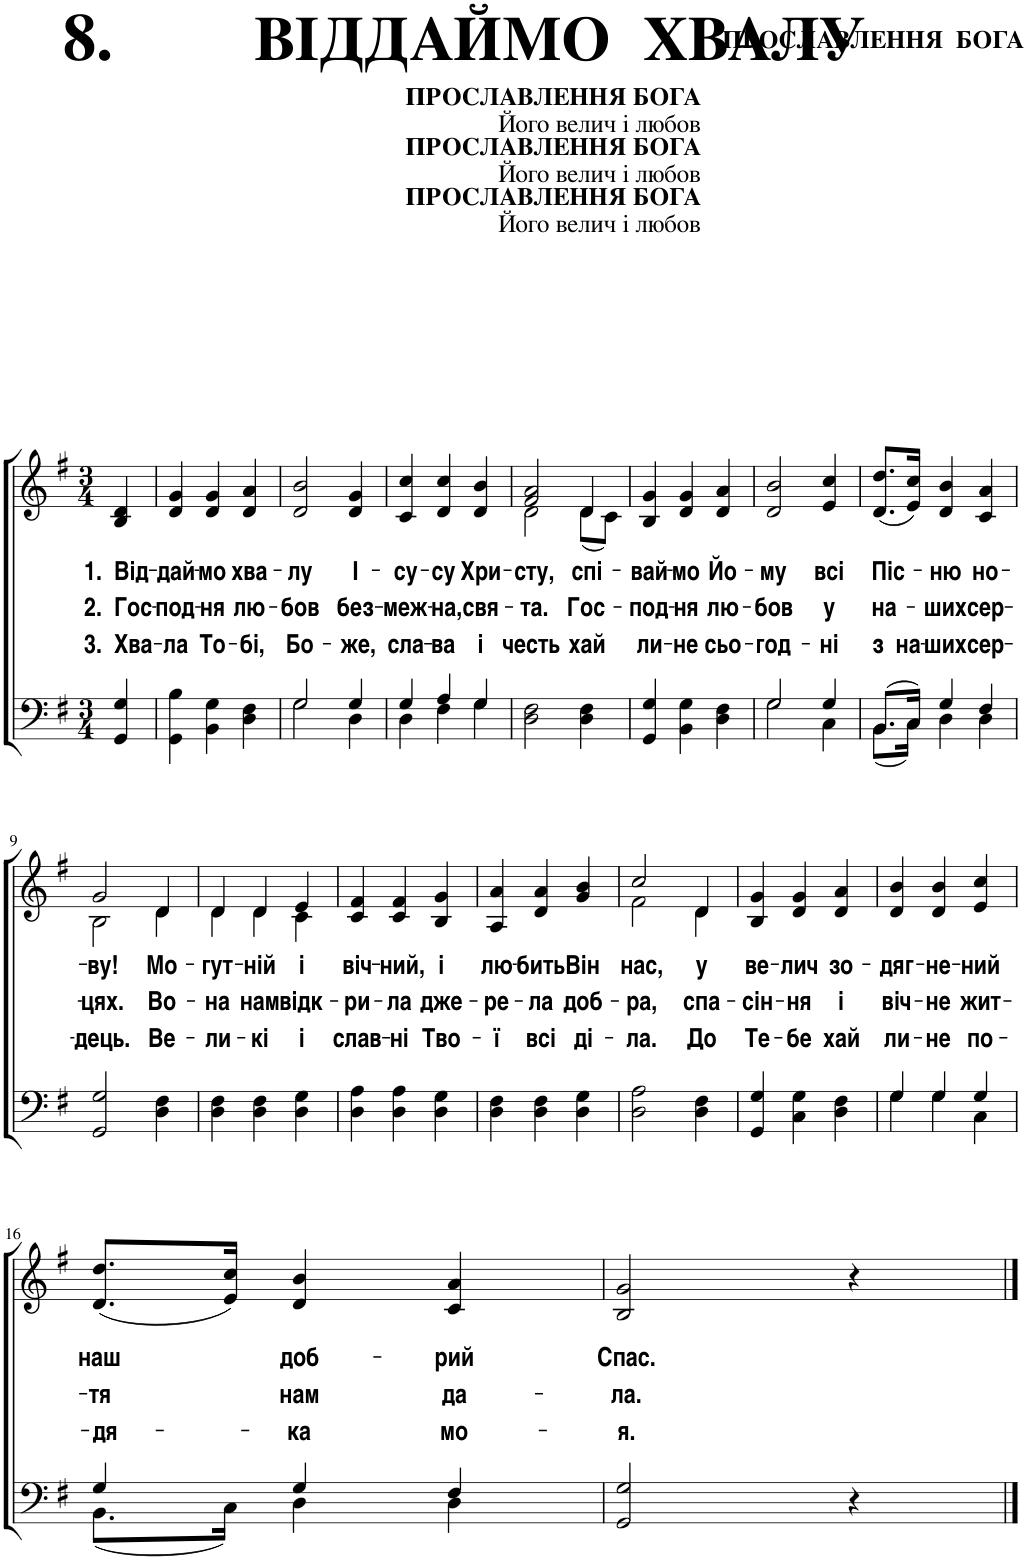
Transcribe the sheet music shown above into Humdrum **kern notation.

**kern	**kern	**text	**text	**text	**text
*part2	*part1	*part1	*part1	*part1	*part1
*staff2	*staff1	*staff1	*staff1	*staff1	*staff1
*I"Бас	*I"Сопрано	*	*	*	*
*clefF4	*clefG2	*	*	*	*
*k[f#]	*k[f#]	*	*	*	*
*M3/4	*M3/4	*	*	*	*
=1	=1	=1	=1	=1	=1
!	!	!	!LO:LY:b	!LO:LY:b	!LO:LY:b
4GG/ 4G/	4B/ 4d/	.	1. Від-	2. Гос-	3. Хва-
=2	=2	=2	=2	=2	=2
!	!	!	!LO:LY:b	!LO:LY:b	!LO:LY:b
4GG\ 4B\	4d/ 4g/	.	-дай-	-под-	-ла
!	!	!	!LO:LY:b	!LO:LY:b	!LO:LY:b
4BB\ 4G\	4d/ 4g/	.	-мо	-ня	То-
!	!	!	!LO:LY:b	!LO:LY:b	!LO:LY:b
4D\ 4F#\	4d/ 4a/	.	хва-	лю-	-бі,
=3	=3	=3	=3	=3	=3
*^	*	*	*	*	*
!	!	!	!	!LO:LY:b	!LO:LY:b	!LO:LY:b
2G/	2G\	2d/ 2b/	.	-лу	-бов	Бо-
!	!	!	!	!LO:LY:b	!LO:LY:b	!LO:LY:b
4G/	4D\	4d/ 4g/	.	І-	без-	-же,
=4	=4	=4	=4	=4	=4	=4
!	!	!	!	!LO:LY:b	!LO:LY:b	!LO:LY:b
4G/	4D\	4c/ 4cc/	.	-су-	-меж-	сла-
!	!	!	!	!LO:LY:b	!LO:LY:b	!LO:LY:b
4A/	4F#\	4d/ 4cc/	.	-су	-на,	-ва
!	!	!	!	!LO:LY:b	!LO:LY:b	!LO:LY:b
4G/	4G\	4d/ 4b/	.	Хри-	свя-	і
=5	=5	=5	=5	=5	=5	=5
!	!	!	!	!LO:LY:b	!LO:LY:b	!LO:LY:b
*v	*v	*^	*	*	*	*
2D\ 2F#\	2f#/ 2a/	2d\	.	-сту,	-та.	честь
!	!LO:TX:a:B:t=ПРОСЛАВЛЕННЯ БОГА	!	!	!	!	!
!	!LO:TX:a:t=Його велич і любов	!	!	!	!	!
!	!LO:TX:a:B:t=ПРОСЛАВЛЕННЯ БОГА	!	!	!	!	!
!	!LO:TX:a:t=Його велич і любов	!	!	!	!	!
!	!LO:TX:a:B:t=ПРОСЛАВЛЕННЯ БОГА	!	!	!	!	!
!	!LO:TX:a:t=Його велич і любов	!	!	!	!	!
!	!	!	!	!LO:LY:b	!LO:LY:b	!LO:LY:b
4D\ 4F#\	4d/	(8d\L	.	спі-	Гос-	хай
.	.	8c\J)	.	.	.	.
=6	=6	=6	=6	=6	=6	=6
!	!	!	!	!LO:LY:b	!LO:LY:b	!LO:LY:b
*	*v	*v	*	*	*	*
4GG/ 4G/	4B/ 4g/	.	-вай-	-под-	ли-
!	!	!	!LO:LY:b	!LO:LY:b	!LO:LY:b
4BB\ 4G\	4d/ 4g/	.	-мо	-ня	-не
!	!	!	!LO:LY:b	!LO:LY:b	!LO:LY:b
4D\ 4F#\	4d/ 4a/	.	Йо-	лю-	сьо-
=7	=7	=7	=7	=7	=7
*^	*	*	*	*	*
!	!	!	!	!LO:LY:b	!LO:LY:b	!LO:LY:b
2G/	2G\	2d/ 2b/	.	-му	-бов	-год-
!	!	!	!	!LO:LY:b	!LO:LY:b	!LO:LY:b
4G/	4C\	4e/ 4cc/	.	всі	у	-ні
=8	=8	=8	=8	=8	=8	=8
!	!	!	!	!LO:LY:b	!LO:LY:b	!LO:LY:b
(8.BB/L	(8.BB\L	(8.d/ 8.dd/L	.	Піс-	на-	з на-
16C/Jk)	16C\Jk)	16e/ 16cc/Jk)	.	.	.	.
!	!	!	!	!LO:LY:b	!LO:LY:b	!LO:LY:b
4G/	4D\	4d/ 4b/	.	-ню	-ших	-ших
!	!	!	!	!LO:LY:b	!LO:LY:b	!LO:LY:b
4F#/	4D\	4c/ 4a/	.	но-	сер-	сер-
!!LO:LB:g=z
=9	=9	=9	=9	=9	=9	=9
!	!	!	!	!LO:LY:b	!LO:LY:b	!LO:LY:b
*v	*v	*^	*	*	*	*
2GG/ 2G/	2g/	2B\	.	-ву!	-цях.	-дець.
!	!	!	!	!LO:LY:b	!LO:LY:b	!LO:LY:b
4D\ 4F#\	4d/	4d\	.	Мо-	Во-	Ве-
=10	=10	=10	=10	=10	=10	=10
!	!	!	!	!LO:LY:b	!LO:LY:b	!LO:LY:b
4D\ 4F#\	4d/	4d\	.	-гут-	-на	-ли-
!	!	!	!	!LO:LY:b	!LO:LY:b	!LO:LY:b
4D\ 4F#\	4d/	4d\	.	-ній	нам	-кі
!	!	!	!	!LO:LY:b	!LO:LY:b	!LO:LY:b
4D\ 4G\	4e/	4c\	.	і	відк-	і
=11	=11	=11	=11	=11	=11	=11
!	!	!	!	!LO:LY:b	!LO:LY:b	!LO:LY:b
*	*v	*v	*	*	*	*
4D\ 4A\	4c/ 4f#/	.	віч-	-ри-	слав-
!	!	!	!LO:LY:b	!LO:LY:b	!LO:LY:b
4D\ 4A\	4c/ 4f#/	.	-ний,	-ла	-ні
!	!	!	!LO:LY:b	!LO:LY:b	!LO:LY:b
4D\ 4G\	4B/ 4g/	.	і	дже-	Тво-
=12	=12	=12	=12	=12	=12
!	!	!	!LO:LY:b	!LO:LY:b	!LO:LY:b
4D\ 4F#\	4A/ 4a/	.	лю-	-ре-	-ї
!	!	!	!LO:LY:b	!LO:LY:b	!LO:LY:b
4D\ 4F#\	4d/ 4a/	.	-бить	-ла	всі
!	!	!	!LO:LY:b	!LO:LY:b	!LO:LY:b
4D\ 4G\	4g/ 4b/	.	Він	доб-	ді-
=13	=13	=13	=13	=13	=13
!	!	!	!LO:LY:b	!LO:LY:b	!LO:LY:b
*	*^	*	*	*	*
2D\ 2A\	2cc/	2f#\	.	нас,	-ра,	-ла.
!	!	!	!	!LO:LY:b	!LO:LY:b	!LO:LY:b
4D\ 4F#\	4d/	4d\	.	у	спа-	До
=14	=14	=14	=14	=14	=14	=14
!	!	!	!	!LO:LY:b	!LO:LY:b	!LO:LY:b
*	*v	*v	*	*	*	*
4GG/ 4G/	4B/ 4g/	.	ве-	-сін-	Те-
!	!	!	!LO:LY:b	!LO:LY:b	!LO:LY:b
4C\ 4G\	4d/ 4g/	.	-лич	-ня	-бе
!	!	!	!LO:LY:b	!LO:LY:b	!LO:LY:b
4D\ 4F#\	4d/ 4a/	.	зо-	і	хай
=15	=15	=15	=15	=15	=15
*^	*	*	*	*	*
!	!	!	!	!LO:LY:b	!LO:LY:b	!LO:LY:b
4G/	4G\	4d/ 4b/	.	-дяг-	віч-	ли-
!	!	!	!	!LO:LY:b	!LO:LY:b	!LO:LY:b
4G/	4G\	4d/ 4b/	.	-не-	-не	-не
!	!	!	!	!LO:LY:b	!LO:LY:b	!LO:LY:b
4G/	4C\	4e/ 4cc/	.	-ний	жит-	по-
!!LO:LB:g=z
=16	=16	=16	=16	=16	=16	=16
!	!	!	!	!LO:LY:b	!LO:LY:b	!LO:LY:b
4G/	(8.BB\L	(8.d/ 8.dd/L	.	наш	-тя	-дя-
.	16C\Jk)	16e/ 16cc/Jk)	.	.	.	.
!	!	!	!	!LO:LY:b	!LO:LY:b	!LO:LY:b
4G/	4D\	4d/ 4b/	.	доб-	нам	-ка
!	!	!	!	!LO:LY:b	!LO:LY:b	!LO:LY:b
4F#/	4D\	4c/ 4a/	.	-рий	да-	мо-
=17	=17	=17	=17	=17	=17	=17
!	!	!	!	!LO:LY:b	!LO:LY:b	!LO:LY:b
*v	*v	*	*	*	*	*
2GG/ 2G/	2B/ 2g/	.	Спас.	-ла.	-я.
4r	4r	.	.	.	.
==	==	==	==	==	==
*-	*-	*-	*-	*-	*-
